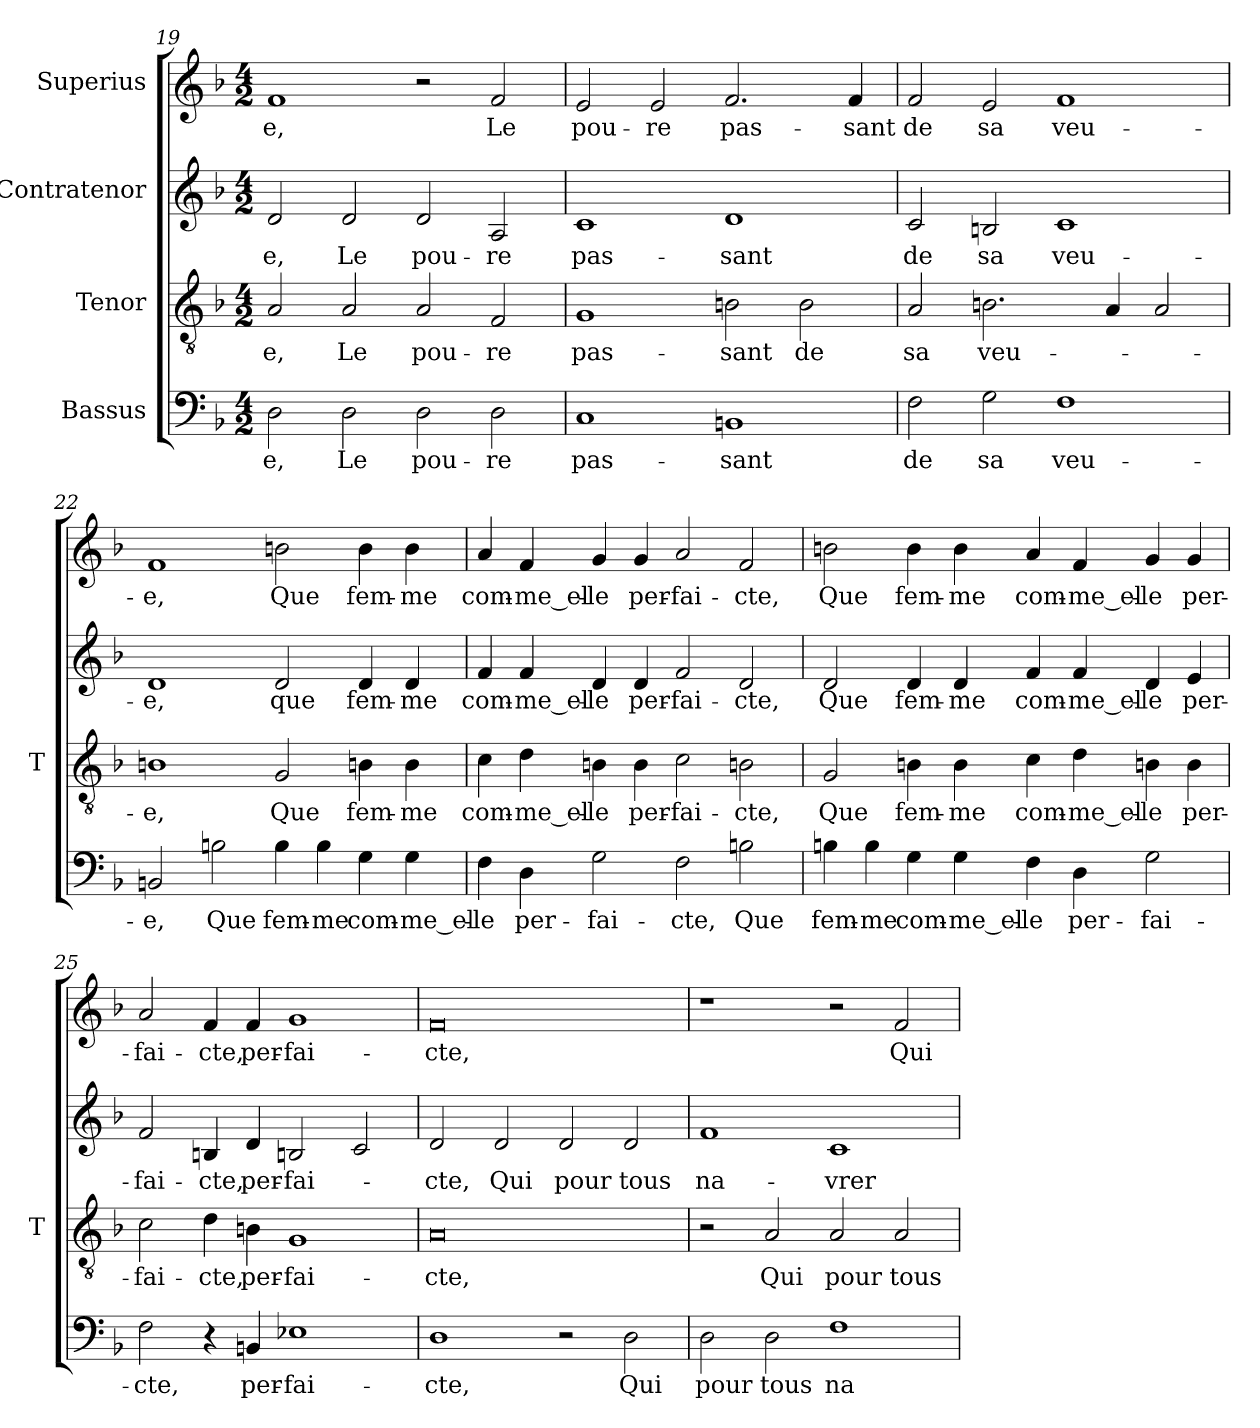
**kern	**text	**kern	**text	**kern	**text	**kern	**text
*part4	*part4	*part3	*part3	*part2	*part2	*part1	*part1
*staff4	*staff4	*staff3	*staff3	*staff2	*staff2	*staff1	*staff1
*I"Bassus	*	*I"Tenor	*	*I"Contratenor	*	*I"Superius	*
*	*	*I'T	*	*	*	*	*
*clefF4	*	*clefGv2	*	*clefG2	*	*clefG2	*
*k[b-]	*	*k[b-]	*	*k[b-]	*	*k[b-]	*
*M4/2	*	*M4/2	*	*M4/2	*	*M4/2	*
=19	=19	=19	=19	=19	=19	=19	=19
2D	-e,	2A	-e,	2d	-e,	1f	-e,
2D	-Le	2A	-Le	2d	-Le	.	.
2D	pou-	2A	pou-	2d	pou-	2r	.
2D	-re	2F	-re	2A	-re	2f	-Le
=20	=20	=20	=20	=20	=20	=20	=20
1C	pas-	1G	pas-	1c	pas-	2e	pou-
.	.	.	.	.	.	2e	-re
1BB	-sant	2Bn	-sant	1d	-sant	2.f	pas-
.	.	2B	-de	.	.	.	.
.	.	.	.	.	.	4f	-sant
=21	=21	=21	=21	=21	=21	=21	=21
2F	-de	2A	-sa	2c	-de	2f	-de
2G	-sa	2.Bn	veu-	2Bn	-sa	2e	-sa
1F	veu-	.	.	1c	veu-	1f	veu-
.	.	4A	.	.	.	.	.
.	.	2A	.	.	.	.	.
=22	=22	=22	=22	=22	=22	=22	=22
2BB	-e,	1Bn	-e,	1d	-e,	1f	-e,
2B	-Que	.	.	.	.	.	.
4B	fem-	2G	-Que	2d	-que	2bn	-Que
4B	-me	.	.	.	.	.	.
4G	com-	4Bn	fem-	4d	fem-	4b	fem-
4G	me_el-	4B	-me	4d	-me	4b	-me
=23	=23	=23	=23	=23	=23	=23	=23
4F	-le	4c	com-	4f	com-	4a	com-
4D	per-	4d	me_el-	4f	me_el-	4f	me_el-
2G	fai-	4Bn	-le	4d	-le	4g	-le
.	.	4B	per-	4d	per-	4g	per-
2F	-cte,	2c	fai-	2f	fai-	2a	fai-
2B	-Que	2Bn	-cte,	2d	-cte,	2f	-cte,
=24	=24	=24	=24	=24	=24	=24	=24
4B	fem-	2G	-Que	2d	-Que	2bn	-Que
4B	-me	.	.	.	.	.	.
4G	com-	4Bn	fem-	4d	fem-	4b	fem-
4G	me_el-	4B	-me	4d	-me	4b	-me
4F	-le	4c	com-	4f	com-	4a	com-
4D	per-	4d	me_el-	4f	me_el-	4f	me_el-
2G	fai-	4Bn	-le	4d	-le	4g	-le
.	.	4B	per-	4e	per-	4g	per-
=25	=25	=25	=25	=25	=25	=25	=25
2F	-cte,	2c	fai-	2f	fai-	2a	fai-
4r	.	4d	-cte,	4Bn	-cte,	4f	-cte,
4BB	per-	4Bn	per-	4d	per-	4f	per-
1E-X	fai-	1G	fai-	2Bn	fai-	1g	fai-
.	.	.	.	2c	.	.	.
=26	=26	=26	=26	=26	=26	=26	=26
1D	-cte,	0A	-cte,	2d	-cte,	0f	-cte,
.	.	.	.	2d	-Qui	.	.
2r	.	.	.	2d	-pour	.	.
2D	-Qui	.	.	2d	-tous	.	.
=27	=27	=27	=27	=27	=27	=27	=27
2D	-pour	2r	.	1f	na-	1r	.
2D	-tous	2A	-Qui	.	.	.	.
1F	na-	2A	-pour	1c	-vrer	2r	.
.	.	2A	-tous	.	.	2f	-Qui
=	=	=	=	=	=	=	=
*-	*-	*-	*-	*-	*-	*-	*-
